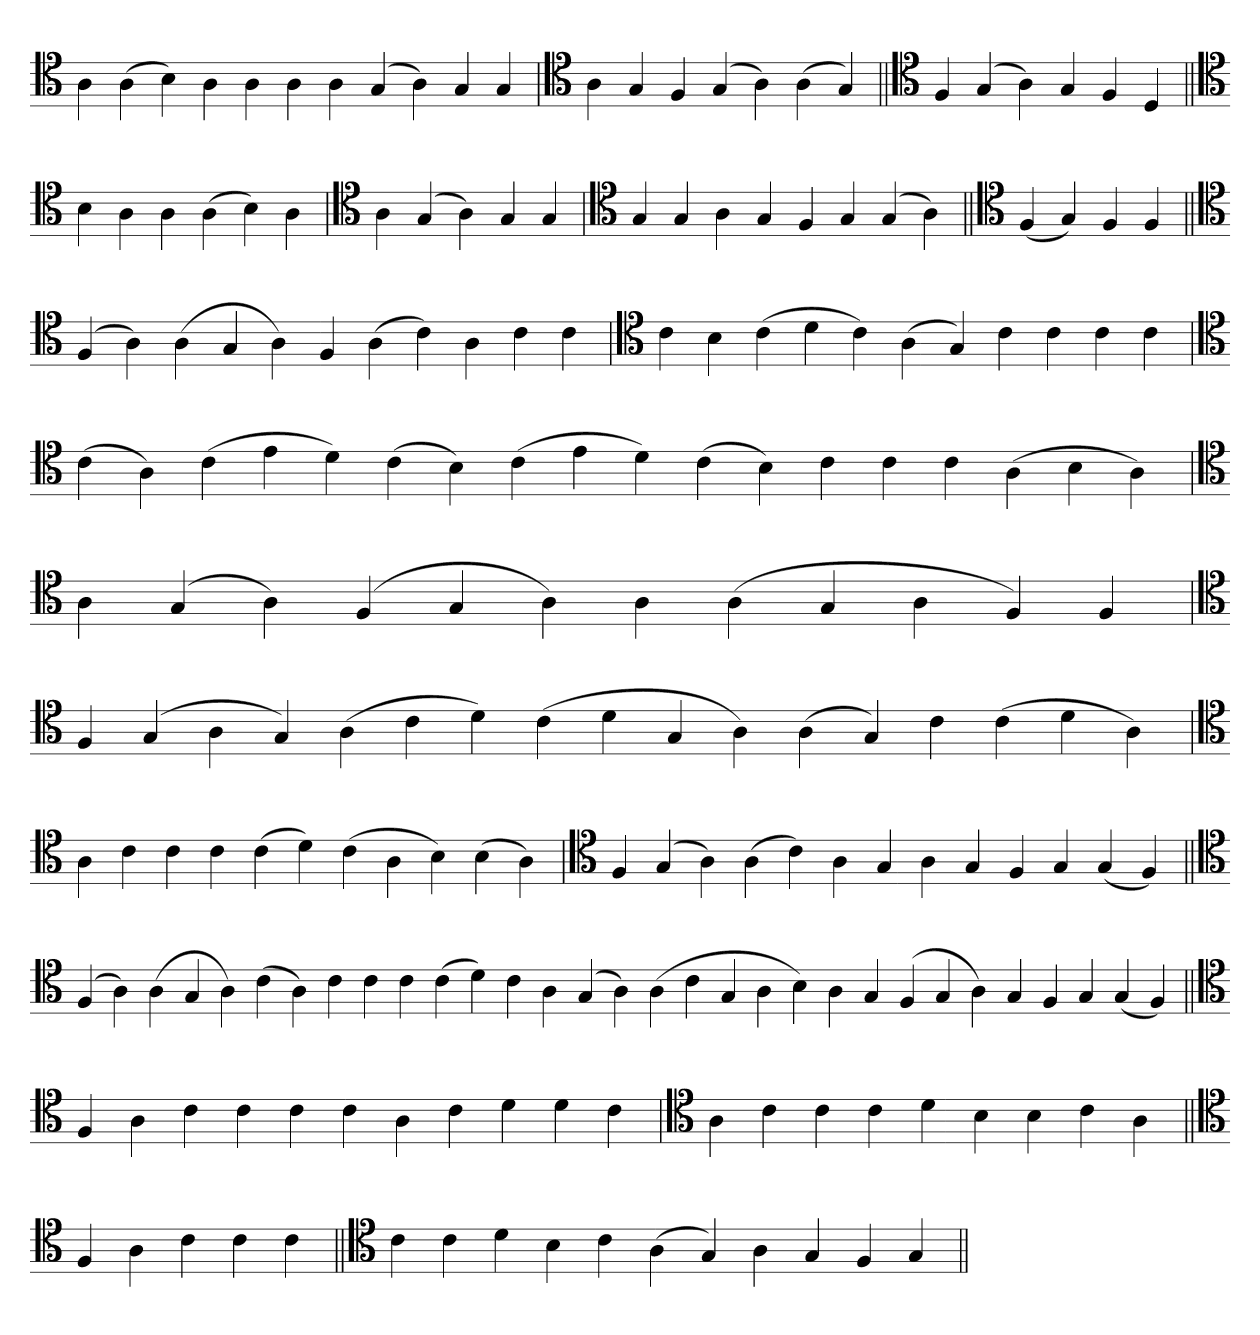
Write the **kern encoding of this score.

**kern
*part1
*staff1
*clefC4
=
4A
(4A
4B)
4A
4A
4A
4A
(4G
4A)
4G
4G
=`
*clefC4
4A
4G
4F
(4G
4A)
(4A
4G)
=||
*clefC4
4F
(4G
4A)
4G
4F
4D
=||
*clefC4
4B
4A
4A
(4A
4B)
4A
=`
*clefC4
4A
(4G
4A)
4G
4G
=`
*clefC4
4G
4G
4A
4G
4F
4G
(4G
4A)
=||
*clefC4
(4F
4G)
4F
4F
=||
*clefC4
(4F
4A)
(4A
4G
4A)
4F
(4A
4c)
4A
4c
4c
='
*clefC4
4c
4B
(4c
4d
4c)
(4A
4G)
4c
4c
4c
4c
=`
*clefC4
(4c
4A)
(4c
4e
4d)
(4c
4B)
(4c
4e
4d)
(4c
4B)
4c
4c
4c
(4A
4B
4A)
=
*clefC4
4A
(4G
4A)
(4F
4G
4A)
4A
(4A
4G
4A
4F)
4F
=`
*clefC4
4F
(4G
4A
4G)
(4A
4c
4d)
(4c
4d
4G
4A)
(4A
4G)
4c
(4c
4d
4A)
='
*clefC4
4A
4c
4c
4c
(4c
4d)
(4c
4A
4B)
(4B
4A)
=`
*clefC4
4F
(4G
4A)
(4A
4c)
4A
4G
4A
4G
4F
4G
(4G
4F)
=||
*clefC4
(4F
4A)
(4A
4G
4A)
(4c
4A)
4c
4c
4c
(4c
4d)
4c
4A
(4G
4A)
(4A
4c
4G
4A
4B)
4A
4G
(4F
4G
4A)
4G
4F
4G
(4G
4F)
=||
*clefC4
4F
4A
4c
4c
4c
4c
4A
4c
4d
4d
4c
=
*clefC4
4A
4c
4c
4c
4d
4B
4B
4c
4A
=||
*clefC4
4F
4A
4c
4c
4c
=||
*clefC4
4c
4c
4d
4B
4c
(4A
4G)
4A
4G
4F
4G
=||
*-
